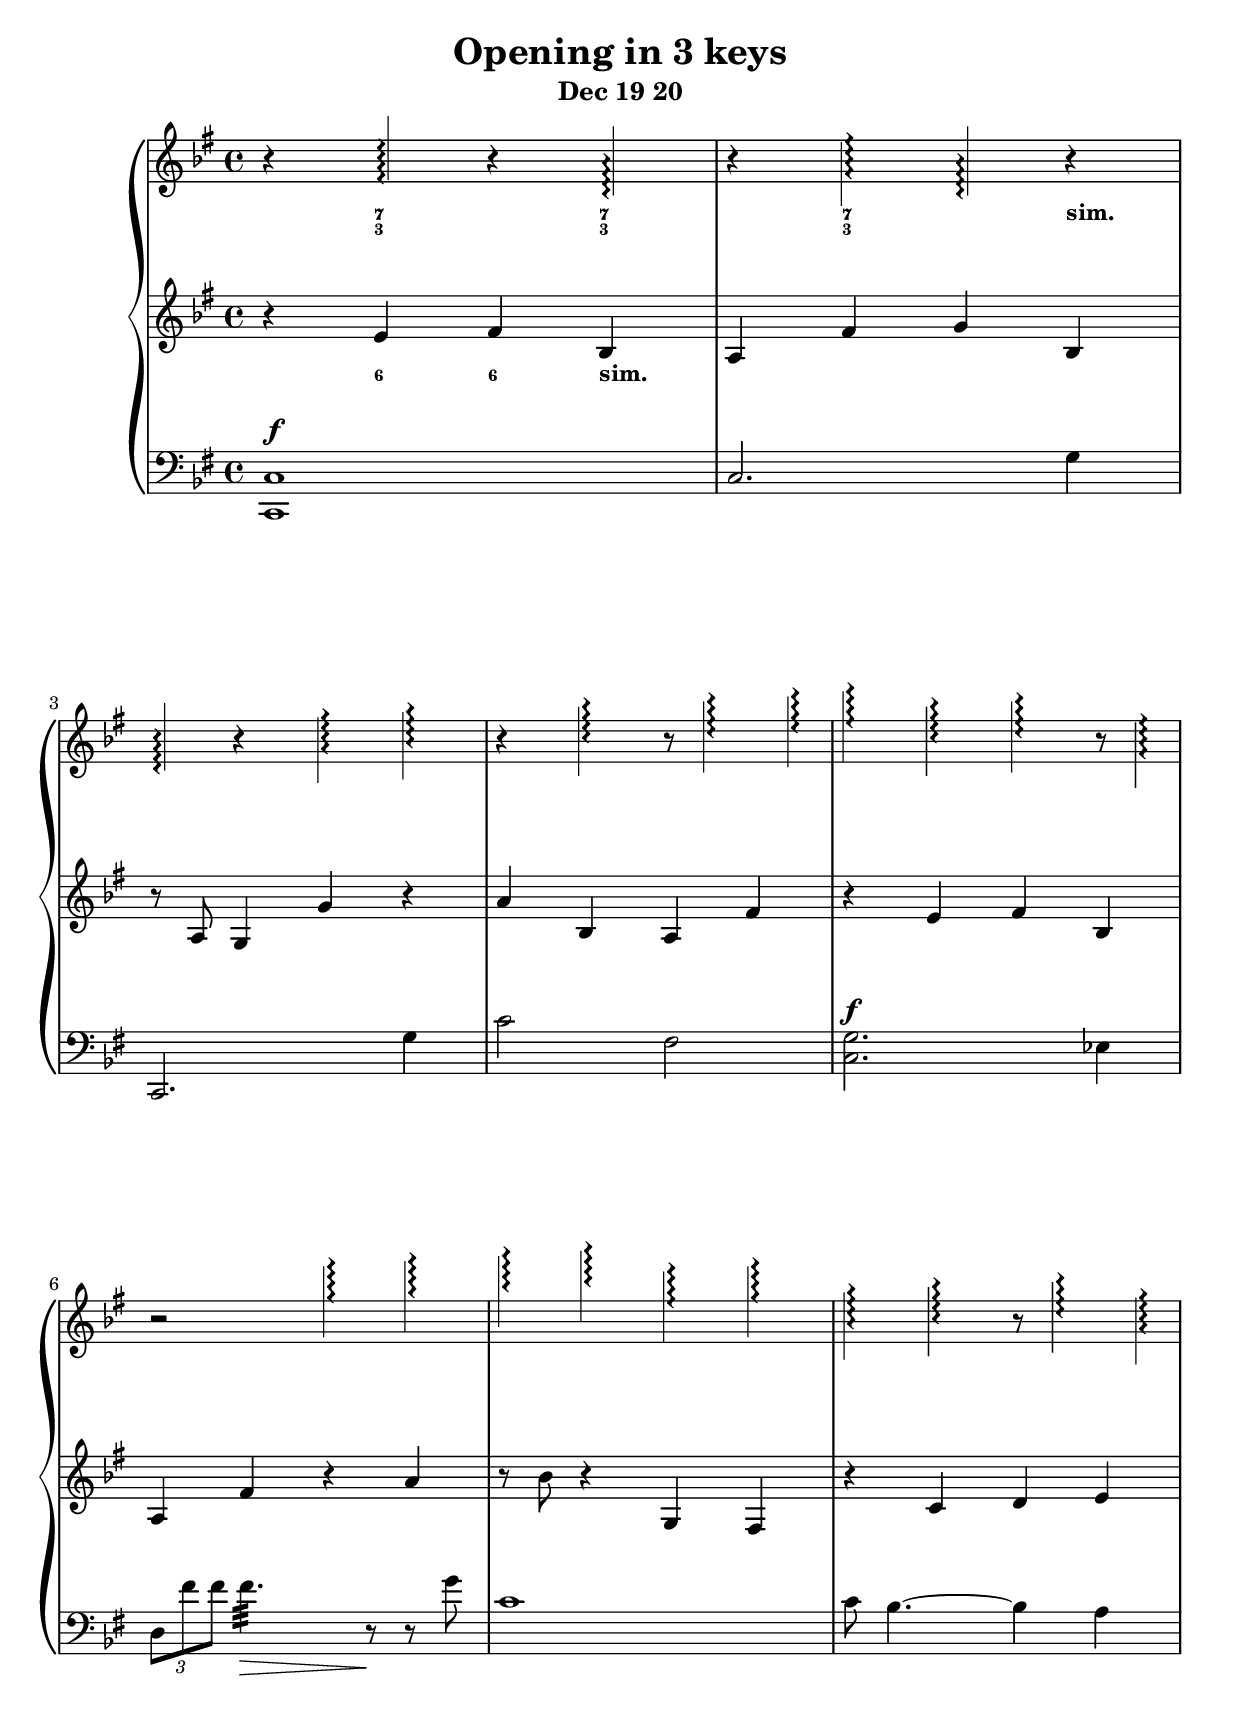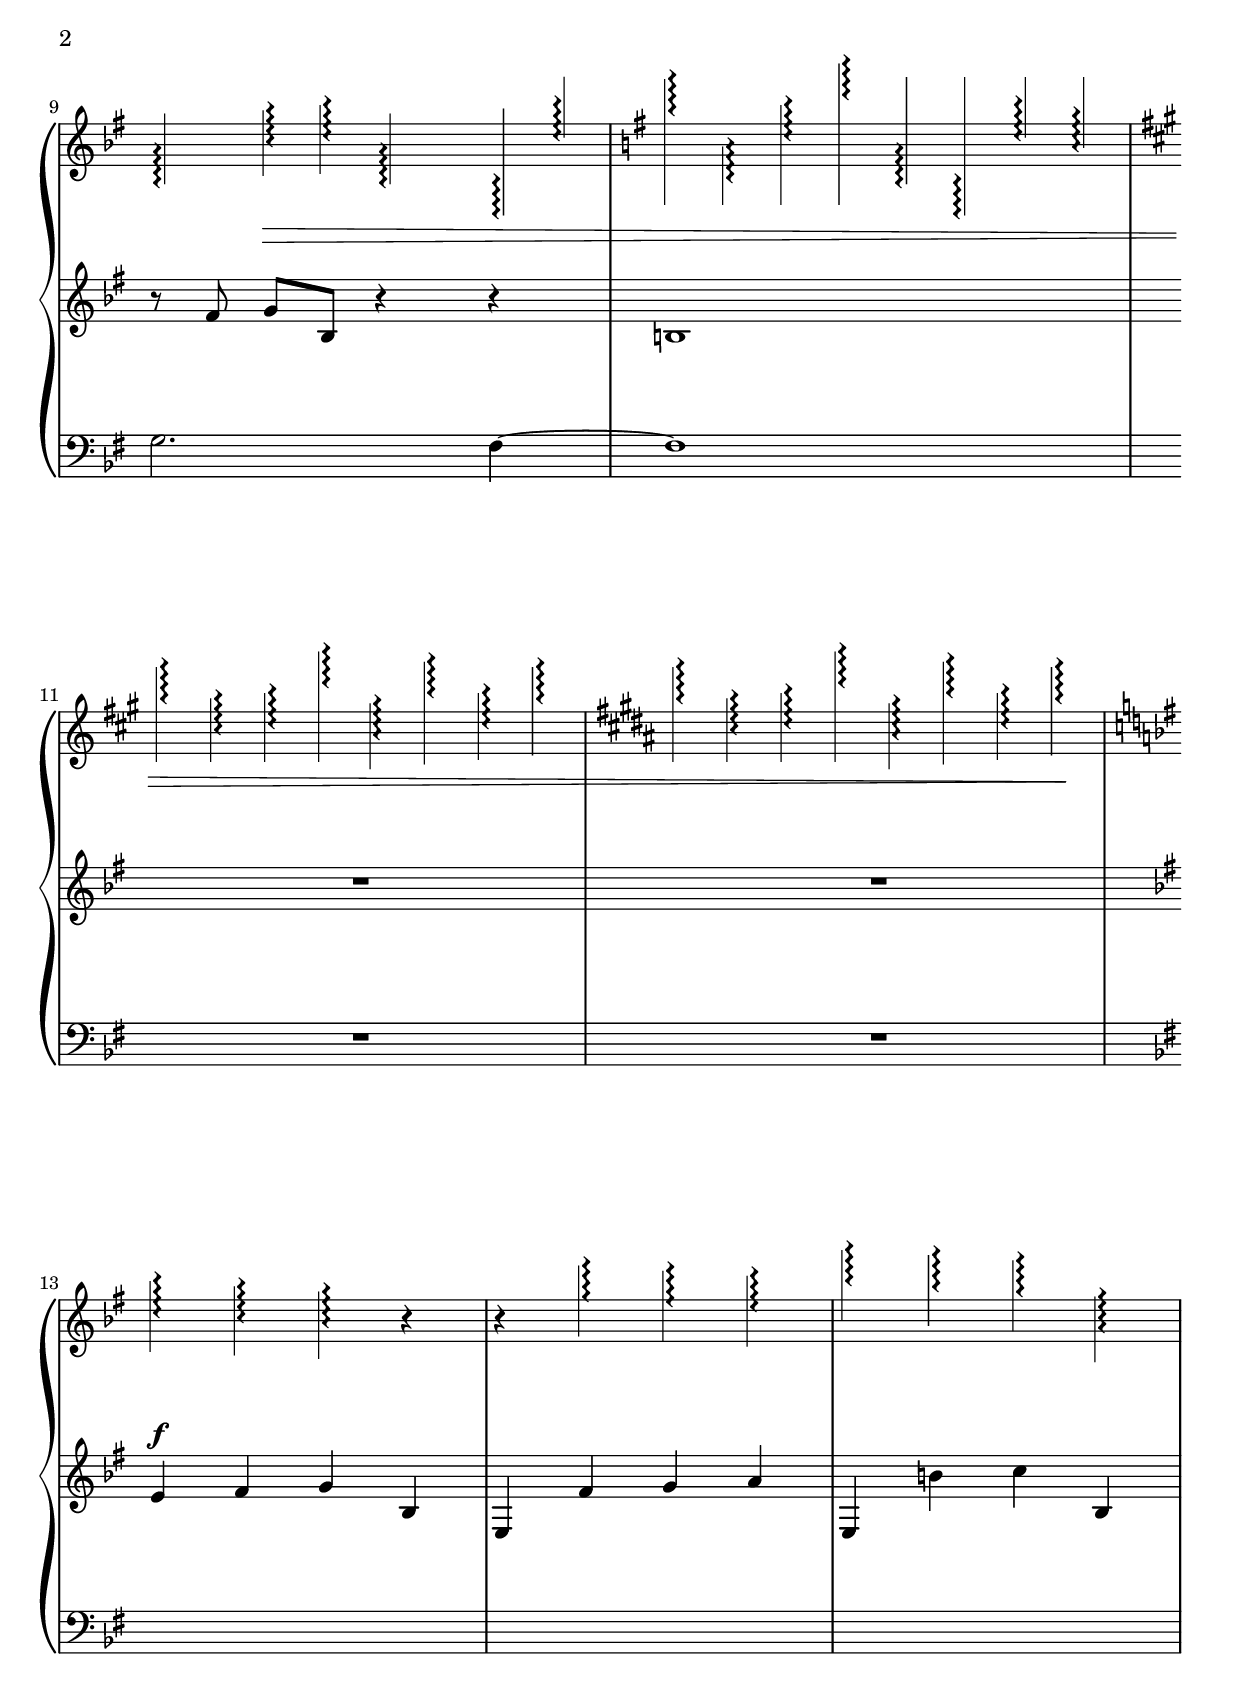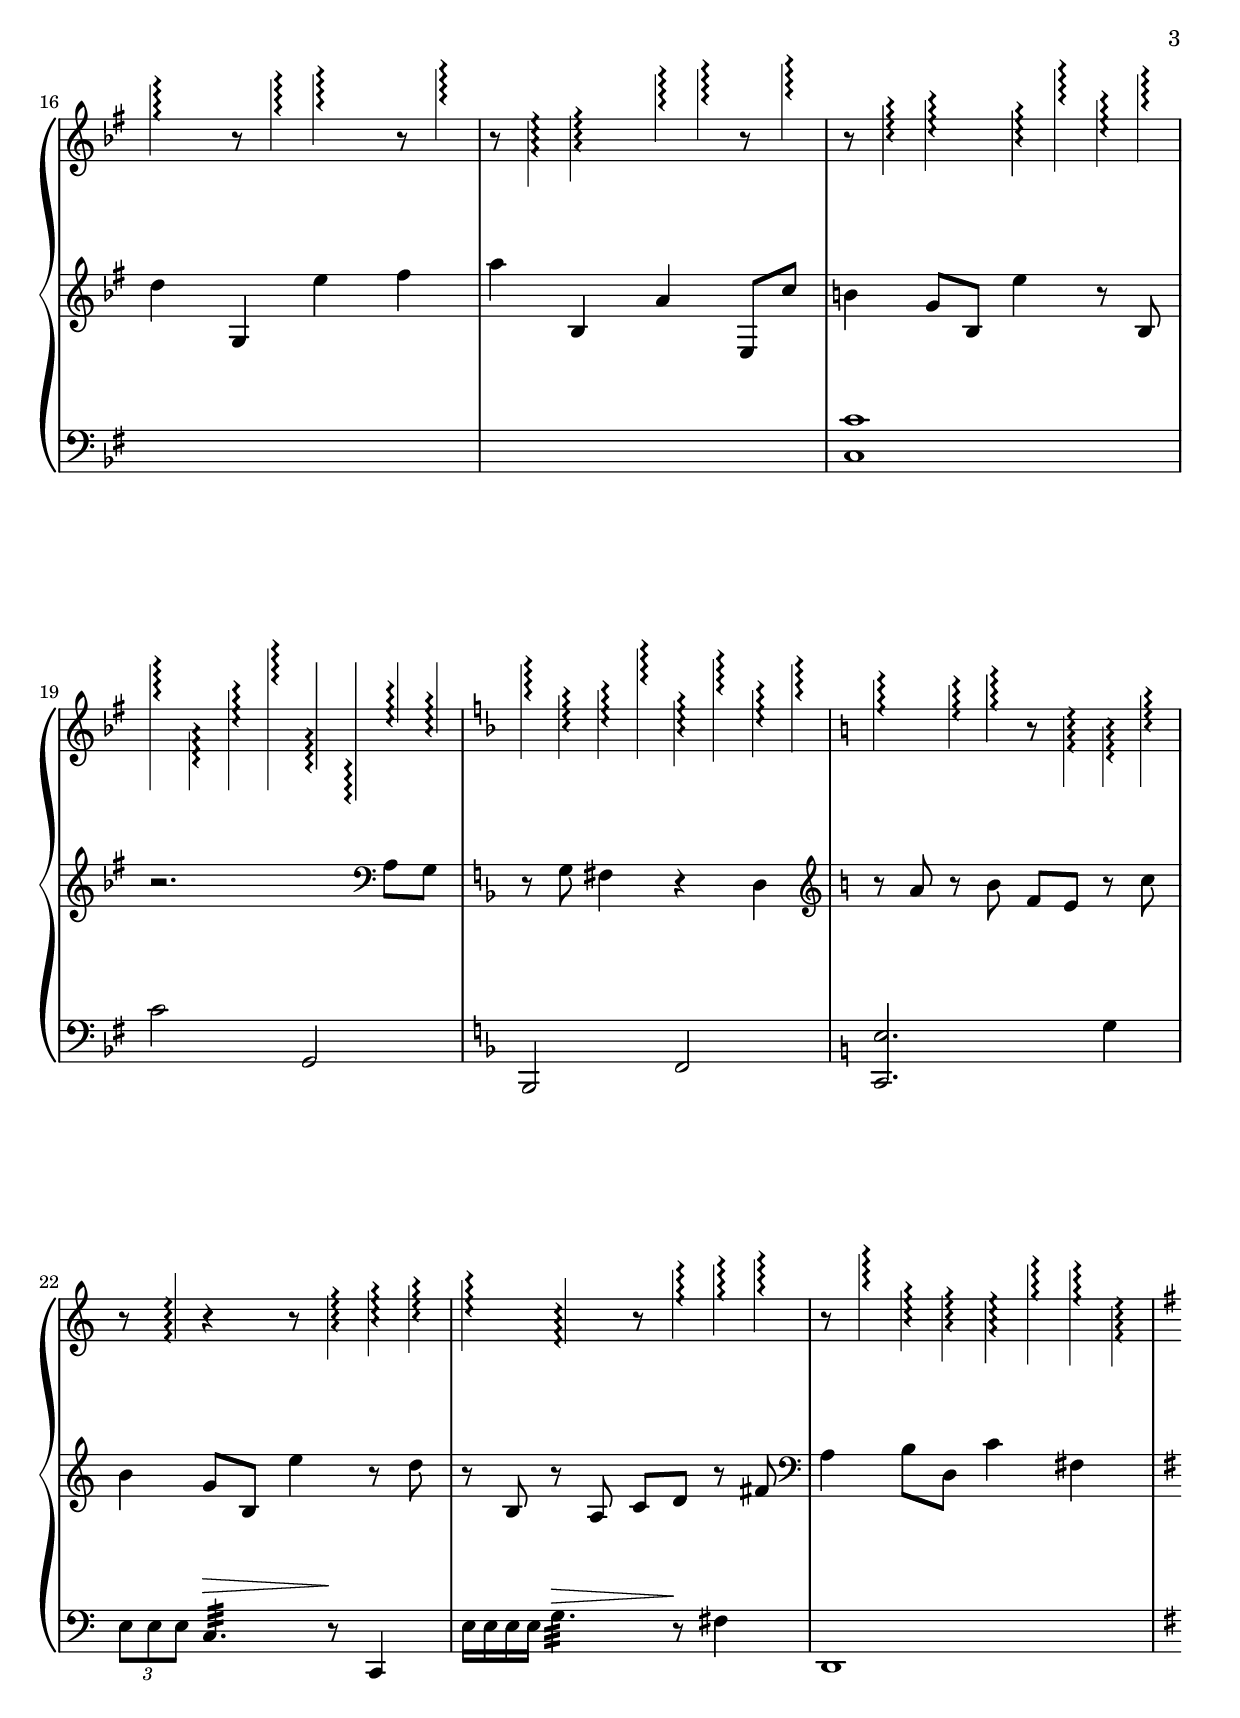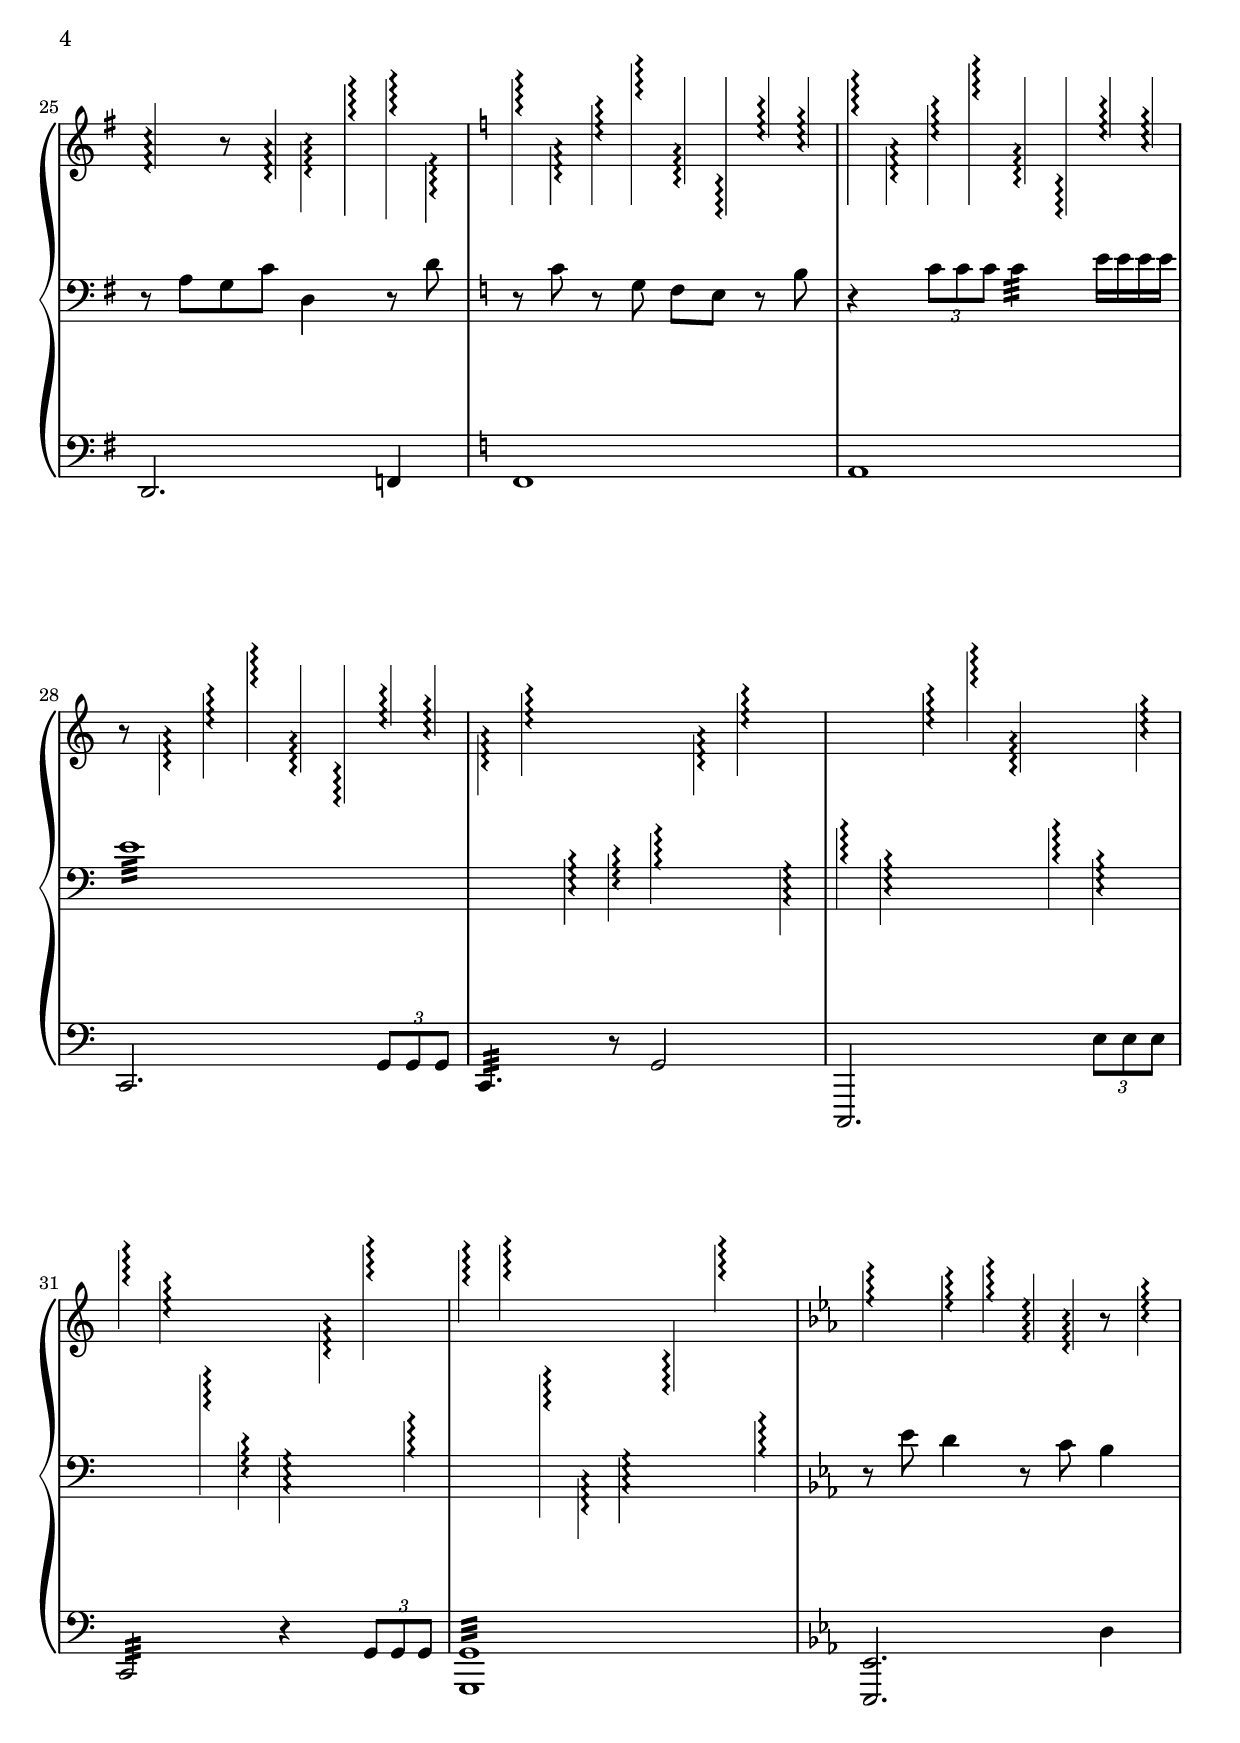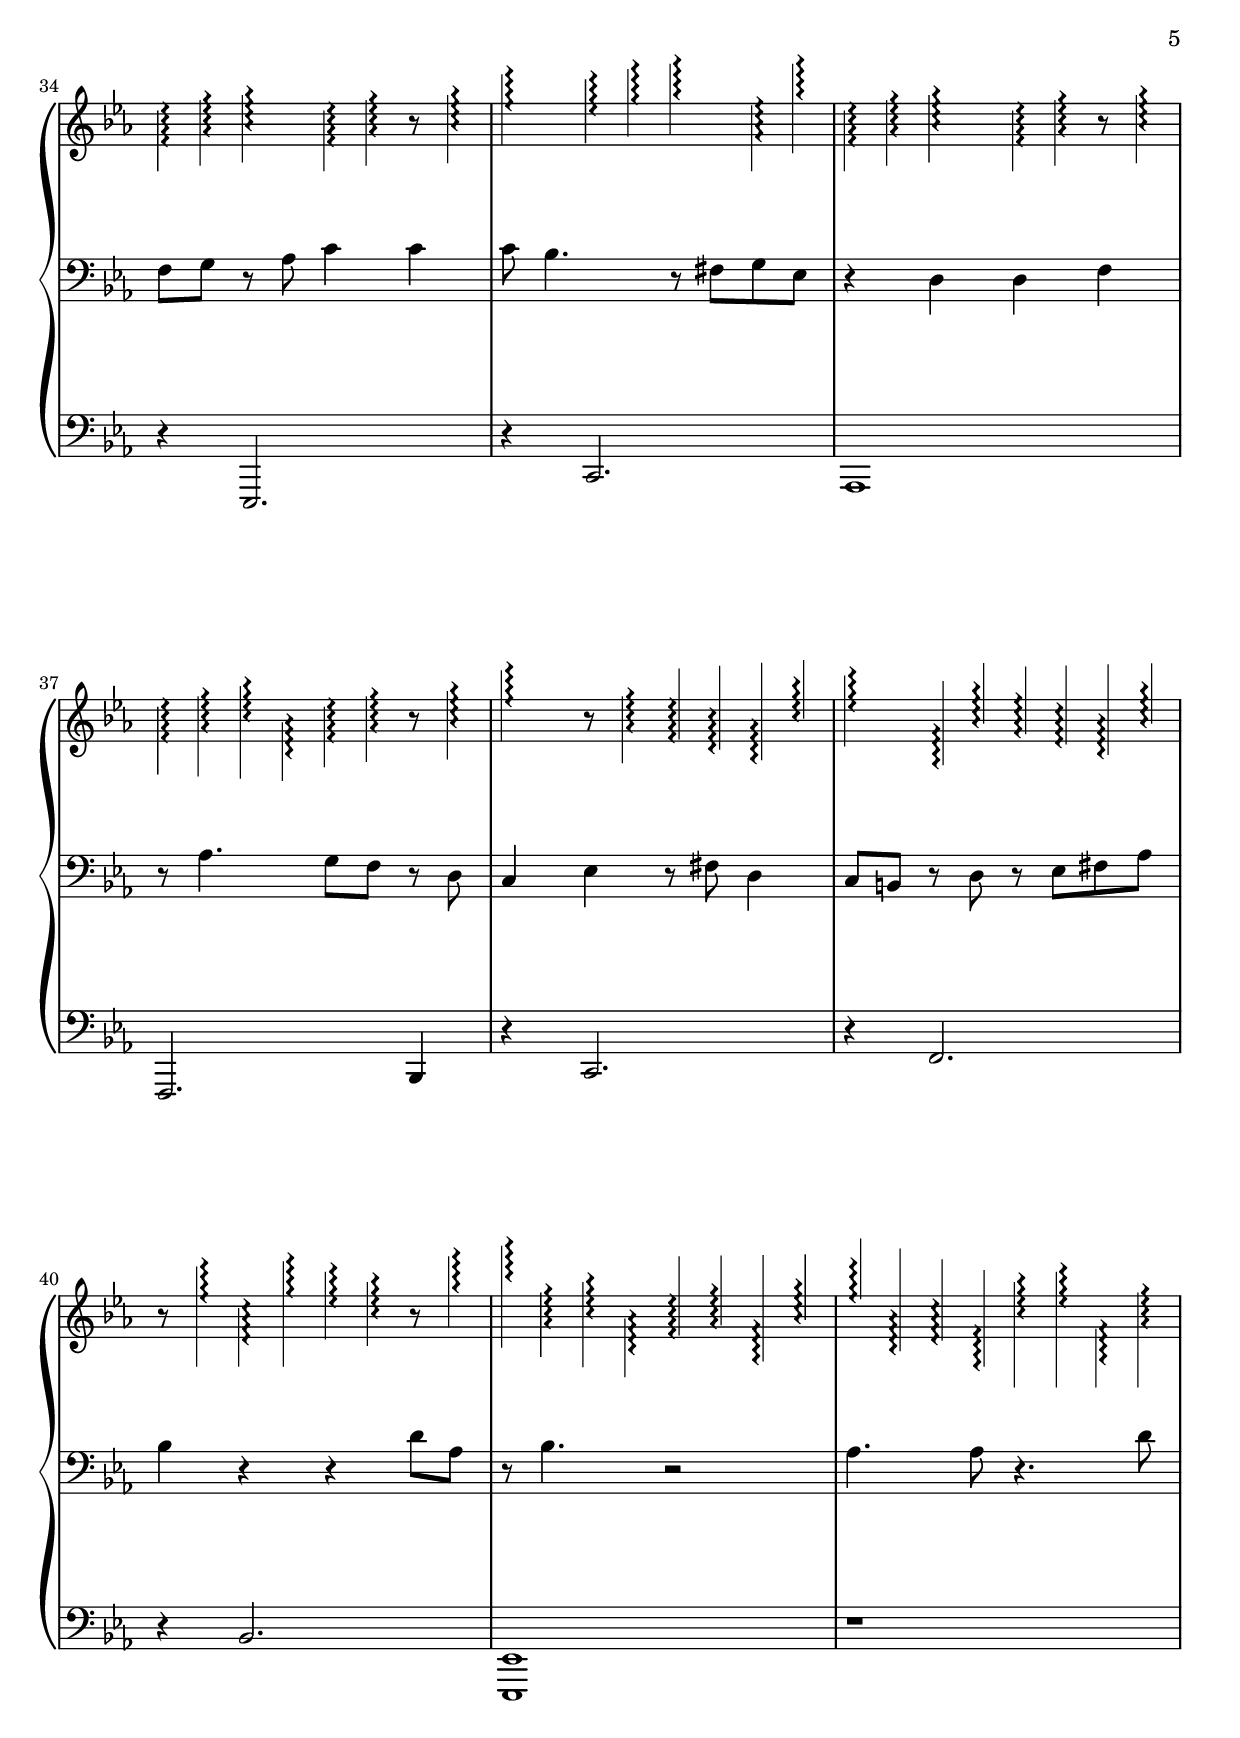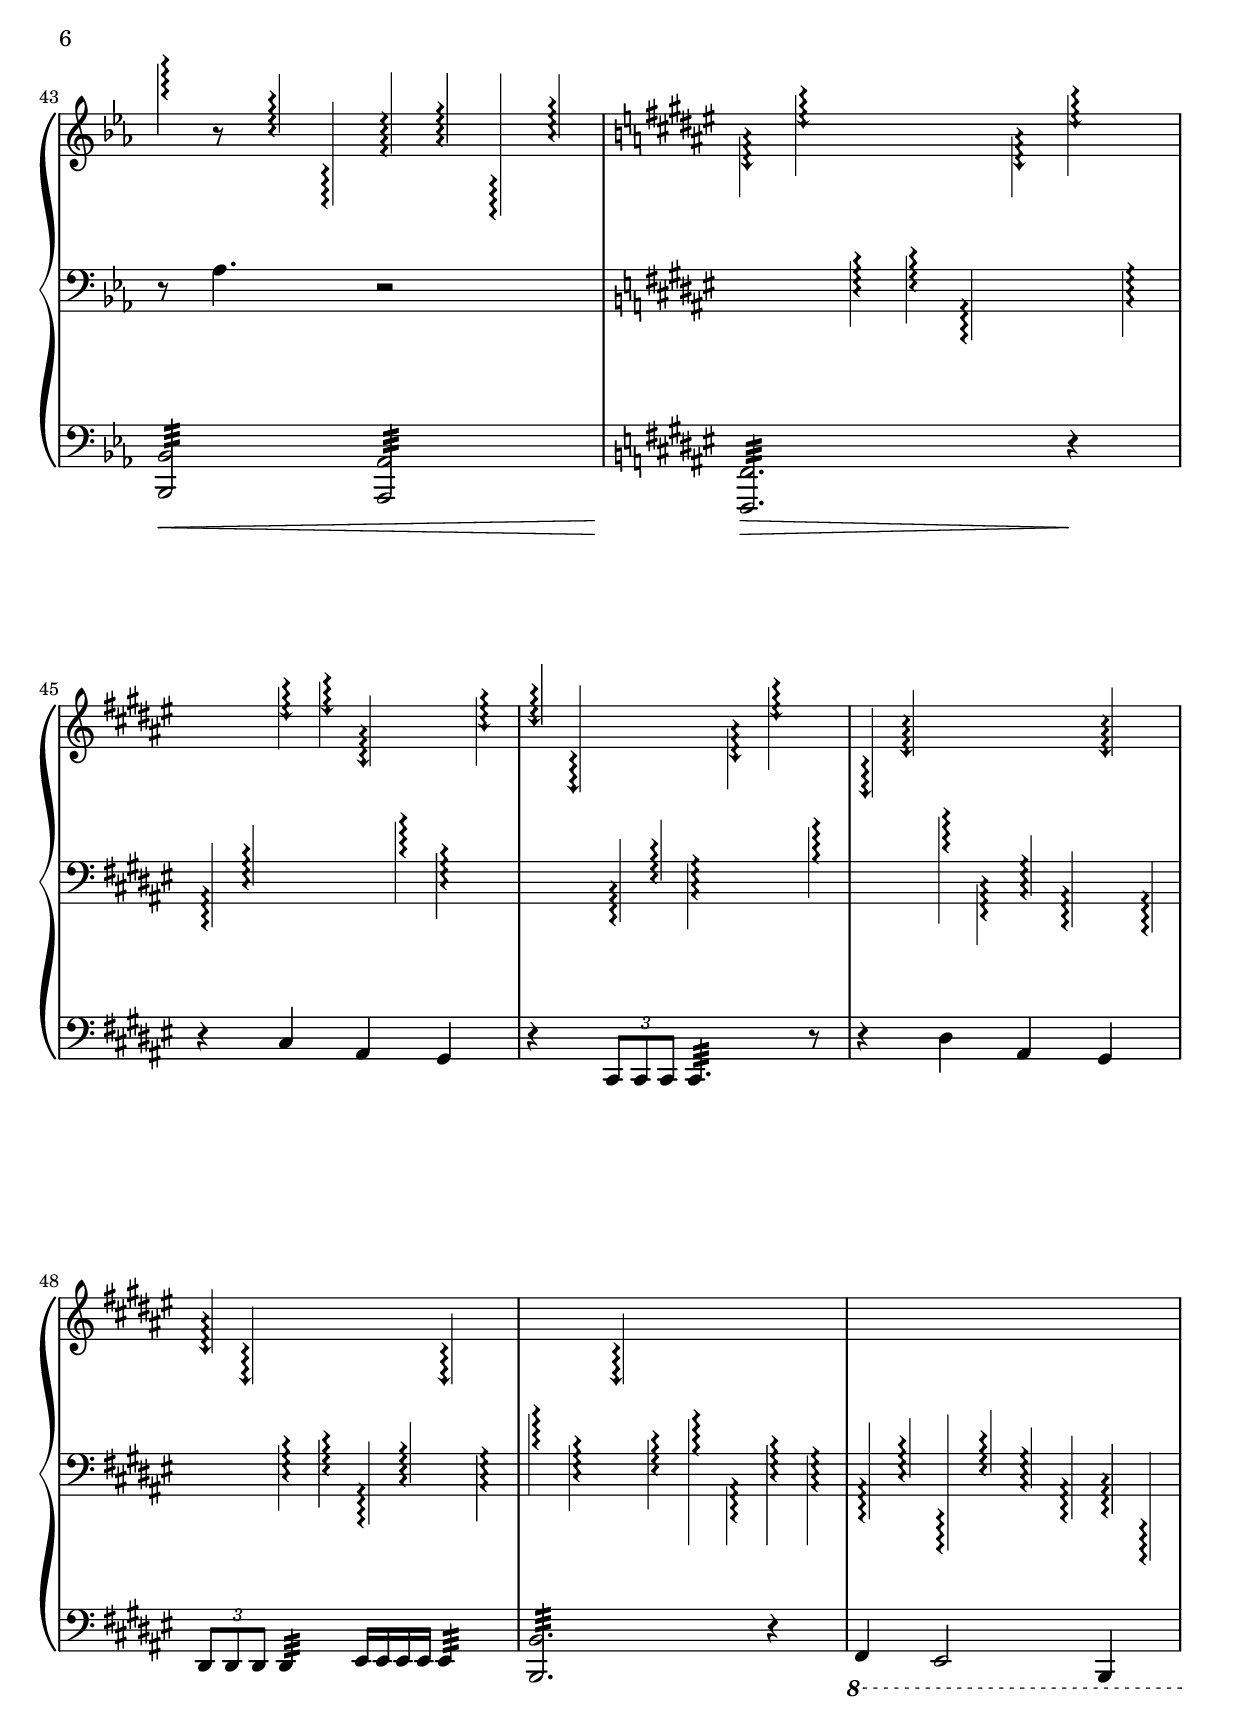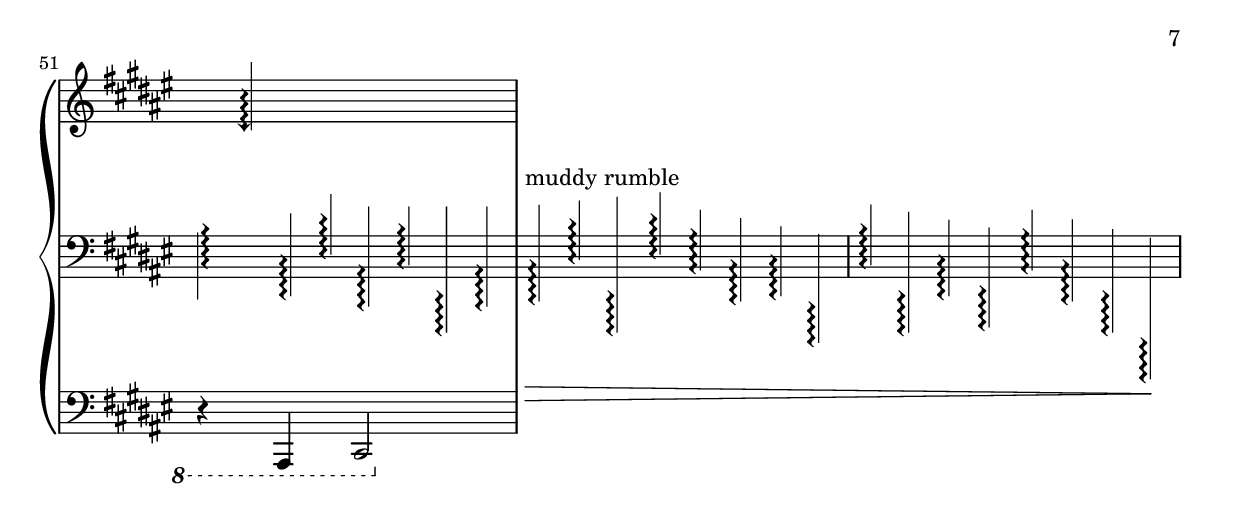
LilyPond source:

\version "2.20.0"

\header {
	title = "Opening in 3 keys"
	subtitle ="Dec 19 20"
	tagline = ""
}

%Aaron Hill lilypond@hillvisions.com
%lilypond-user mailing list 12/20/2020

\version "2.20.0"

#(define (symbol-pair? arg)
   (and (pair? arg) (symbol? (car arg)) (symbol? (cdr arg))))
#(define (symbol-pair-list? arg)
   (and (list? arg) (every symbol-pair? arg)))

replaceContextChanges =
#(define-music-function
   (replacements music)
   (symbol-pair-list? ly:music?)
   (define (proc music)
    (if (music-is-of-type? music 'context-specification)
     (ly:music-set-property! music 'context-id
      (let* ((id (ly:music-property music 'context-id))
             (sym (string->symbol id)))
       (if (eq? "" id) id ; Sometimes context-id is an empty string.
        (symbol->string (ly:assoc-get sym replacements sym))))))
    (if (music-is-of-type? music 'auto-change-instruction)
     (ly:music-set-property! music 'context-change-list
      (map (lambda (p) (let ((mom (car p)) (sym (cdr p)))
            (cons mom (ly:assoc-get sym replacements sym))))
       (ly:music-property music 'context-change-list))))
    music)
   #{ \musicMap #proc #music #})

%<< \new Staff = upper { \clef treble s1*3 }
%    \new Staff = middle { \clef alto s1*3 }
%    \new Staff = lower { \clef bass
%     \replaceContextChanges #'((down . lower) (up . middle))
%     \autochange { a4 b d' e' }
%     \replaceContextChanges #'((down . middle) (up . upper))
%     \autochange { a4 b d' e' }
%     \replaceContextChanges #'((down . upper) (up . lower))
%     \autochange { a4 b d' e' }
%    } >>
%%%%



%% http://lsr.di.unimi.it/LSR/Item?u=1&id=761
%% see also http://lsr.di.unimi.it/LSR/Item?u=1&id=545

%% version 2014/03/24
%% see for snippet upgrade http://gillesth.free.fr/Lilypond/chord/
%% A little doc is also provided !

#(define (noteEvent? music)
(eq? (ly:music-property music 'name) 'NoteEvent))

#(define (no-duration? music)
(not (ly:duration? (ly:music-property music 'duration))))

#(define (expand-q-chords music); for q chords : see chord-repetition-init.ly
(expand-repeat-chords! (list 'rhythmic-event) music))

%%%%%%%%%%%%%%%%%%%%%%%%%%  extractNote  %%%%%%%%%%%%%%%%%%%%%%%%%%%%%%%%%%%%%
#(define tagNotExtractNote (gensym))
#(use-modules (ice-9 receive)) %% for the use of receive

#(define (chord->note chord n . args)
"Return either the note n of chord chord, keeping articulations or if other
numbers are specified in args, a chord with the matching notes."
(receive (notes others)
 (partition noteEvent? (ly:music-property chord 'elements))
 (if (null? notes)
   chord
   (let* ((len (length notes))
          (res (filter-map
            (lambda(i)
              (and (integer? i)
                   (<= i len)
                   (> i 0)
                   (list-ref notes (1- i)))) ; list-ref is zero-based
            (cons n args)))
           (one-note (cond 
             ((null? res) (list-ref notes (1- len)))
             ((null? (cdr res))(car res))
             (else #f))))
      (if one-note
        (begin
          (ly:music-set-property! one-note 'articulations 
            (append (ly:music-property one-note 'articulations) others))
          one-note)
        (make-event-chord (append res others)))))))
         
#(define (extract-note music n . args)
"Extract the note n of each chords in music, keeping articulations.
If other numbers are given in args, the function returns a chord build with all
matching notes. If no note matches, returns the last note of the chord."
 (map-some-music 
   (lambda (evt)
      (cond 
        ((eq? 'EventChord (ly:music-property evt 'name))
           (let ((tags (ly:music-property evt 'tags)))
              (if (memq tagNotExtractNote tags)
                 (ly:music-set-property! evt 'tags ; only remove the tag
                     (delq tagNotExtractNote tags))
                 (set! evt (apply chord->note evt n args)))
              evt))
        (else (and (ly:music-property evt 'duration #f) evt))))
   (expand-q-chords music)))

extractNote = #(define-music-function (parser location n music )
                                                            (number? ly:music?)
 (extract-note music n))

% usefull for notExtractNote
tagify = #(define-music-function (parser location tag music)(symbol? ly:music?)
"Add `tag in the tags property of all chords"
(music-map
	(lambda (evt)
    (if (eq? 'EventChord (ly:music-property evt 'name))
       (ly:music-set-property! evt 'tags
             (cons tag (ly:music-property evt 'tags))))
		evt)
	music))
notExtractNote = #(define-music-function (parser location music)(ly:music?)
"Avoids music to be extracted by \\extractNote."
#{
  \tagify #tagNotExtractNote $music
#})

%%%%%%%%%%%%%%%%%%%%%%%%%%  extractVoice  %%%%%%%%%%%%%%%%%%%%%%%%%%%%%%%%%%%%%
#(define tagNotExtractVoice (gensym))

#(define (extract-voice music d deeper-level?) ;; d as a decimal number
   (define (nth-voice voices n)
    (let ((len (length voices)))
     (list-ref voices (1-   ; list-ref is zero-based !
      (if (<= n len) n len)))))
   
   (define (not-extract? x)
     (let ((tags (ly:music-property x 'tags)))
        (and (memq tagNotExtractVoice tags)    ; don't extract anything
             (begin 
               (ly:music-set-property! x 'tags 
                   (delq tagNotExtractVoice tags)) ; only remove the tag
               x))))
   
   (define (myfilter x)
     (or (not-extract? x)
         (case (ly:music-property x 'name #f)
           ((SimultaneousMusic EventChord) x)
           ((OverrideProperty PropertySet VoiceSeparator) #f)
           ((ContextSpeccedMusic)
              (if (eq? (ly:music-property x 'context-type) 'Voice)
                (set! x (myfilter (ly:music-property x 'element #f))))
              x)
           (else (if (ly:music-property x 'duration #f)
             x
             (let ((e (ly:music-property x 'element #f))
                      (es (ly:music-property x 'elements #f)))
               (if e (ly:music-set-property! x 'element (myfilter e)))
               (if (pair? es)(ly:music-set-property! x 'elements
                                (filter myfilter es)))
               x))))))
(map-some-music 
 (lambda(evt)
   (case (ly:music-property evt 'name)
     ((EventChord) evt)
     ((SimultaneousMusic)
        (or (not-extract? evt)
            (let* ((save-d d)                      ; if d = 4.321, we'll get :
                   (n (truncate d))                ; n = 4 (the integer part)
                   (next-d (- (* 10  d)(* 10 n)))  ; next-d = 43.21 - 40 = 3.21
                   (voices (filter myfilter (ly:music-property evt 'elements))))     
              (set! evt (if (or (null? voices)(< n 1))
                 '()
                 (nth-voice voices (inexact->exact n))))
              (if deeper-level? (begin                                   
                (set! d (if (< next-d 1) n next-d))        ; keep n if (truncate next-d) = 0
                (set! evt (extract-voice evt d deeper-level?)))) ; SimultaneousMusic inside?
              (set! d save-d)
              evt)))
     (else (and (ly:music-property evt 'duration #f)
                evt))))
 music))

extractVoice = #(define-music-function (parser location n music )
                                                            (integer? ly:music?)
"Extract in music, the n-th voice of simultaneous music of the same level, keeping 
only basic music events (no more \\Voicexxx or \\new Voice). A Voice separator
doesn't count as a voice."
(extract-voice music n #f))

deepExtractVoice = #(define-music-function (parser location x music )
                                                            (number? ly:music?)
"Behaves like extractVoice, taking first the integer part of x as n argument, but
goes deeper in each simultaneous music, extracting voice of other potential
simultaneous music, taking now as n argument the first digit of the decimal part
of x, then continues always deeper with second digit and so on.
Notes that a digit of 0, means taking previous value of n, so 2 is equivalent to 2,222...
and 2,3 to 2,333..."
(extract-voice music x #t))

notExtractVoice = #(define-music-function (parser location music)(ly:music?)
"Inside an \\extractVoice section, avoids that a part of this section (called
here `music) to be extracted."
#{ \tag #tagNotExtractVoice $music #})

%%%%%%%%%%%%%%%%%%%%%%%%%%%%% derivated functions %%%%%%%%%%%%%%%%%%%%%%%%%%%%%
%% If you have enter << <c e g> \\ <ais cis fis> >>, the first function will
%% give you c, the second fis
extractPartUpper = #(define-music-function (parser location music )(ly:music?)
 #{ \extractNote #1000 \extractVoice #1 $music #})

extractPartLower = #(define-music-function (parser location music )(ly:music?)
 #{ \extractNote #1 \extractVoice #1000 $music #})
                          %%%%%% shortcuts %%%%%%%
#(define ePU extractPartUpper)
#(define ePL extractPartLower)


%%%%%%%%%%%%%%%%%%%%% addNote

#(define (add-note music notes-to-add)                ; music and notes-to-add as music
  (define (note->chords-arti note)                    ; note as a NoteEvent
    (receive (note-arti chord-arti)
      (partition      ; separates arti for NoteEvent from arti for EventChord
        (lambda (evt)(memq (ly:music-property evt 'name)
                       (list 'StringNumberEvent 'StrokeFingerEvent 'FingeringEvent)))
        (ly:music-property note 'articulations))
      (ly:music-set-property! note 'articulations note-arti)
      chord-arti))
  (let* ((alist      ; a list of pairs of 2 lists : '(notes . articulations)
          (reverse (let loop ((m (expand-q-chords notes-to-add)) ; q to chords
                              (p '())) ; m = music, p previous value of the list
            (case (ly:music-property m 'name)
              ((or SkipEvent SkipMusic) ; a skip in notes-to-add means : add nothing
                 (cons #f p))           ; add #f to the list
              ((NoteEvent) 
                 (acons (list m) (note->chords-arti m) p))
              ((EventChord)
                 (receive (notes arti) ; separates notes from scripts, dynamics etc
                   (partition noteEvent? (ly:music-property m 'elements))
                   (if (pair? notes)(acons notes arti p) p)))
              (else (let ((e (ly:music-property m 'element)))
                 (fold loop
                       (if (ly:music? e)(loop e p) p)
                       (ly:music-property m 'elements))))))))
        (entry #f)  ; will be (car alist)
        (entry? (lambda() (and
                  (pair? alist)
                  (begin (set! entry (car alist))
                         (set! alist (cdr alist))
                         entry))))
        (do-add (lambda (notes arti)
                  (let* ((dur (ly:music-property (car notes) 'duration))
                         (new-notes (map            ; fix all durations to dur
                           (lambda(evt)(ly:music-set-property! evt 'duration dur)
                                       evt)
                           (car entry)))            ; the list of new notes
                         (new-arti (cdr entry)))    ; the articulations
                     (append new-notes notes new-arti arti)))))
    ;; combine in chords, each element of alist with notes of music  
   (map-some-music
     (lambda(x)
       (case (ly:music-property x 'name)
           ((NoteEvent)(if (entry?)
              (make-event-chord (do-add (list x) (note->chords-arti x)))
              x))
           ((EventChord)
              (if (entry?)(receive (notes arti) ; separates notes from scripts, dynamics etc
                (partition noteEvent? (ly:music-property x 'elements))
                (if (pair? notes)(ly:music-set-property! x 'elements (do-add notes arti)))))
              x)
           (else (and (ly:music-property x 'duration #f) x)))) ; #f means : go deeper
     (expand-q-chords music))))


addNote = #(define-music-function (parser location music notes)
                                                          (ly:music? ly:music?)
"Merges in a chord, the first note or chord in `music, with the first note or chord
in `notes, including articulations, then continues to the second one, and so on.
The duration of notes are taken from `music.
In `notes, only note or chord events are kept."
(add-note #{\relative c' $music  #}   ; the 2 music-parameters will
          #{\relative c' $notes  #})) % be seen in \relative mode
          

%%%%%%%%%%%%%%%%%%%% addVoice
%% Traditionnal way
addVoice = #(define-music-function (parser location music newVoice)
                                                          (ly:music? ly:music?)
#{ << $music \\ $newVoice >> #})


%% Alternate way
addVoiceAlt = #(define-music-function (parser location music newVoice)
                                                          (ly:music? ly:music?)
#{ << { \voiceOne $music } \new Voice { \voiceTwo $newVoice } >>
   \oneVoice #})
                                                          
%%%%%%%%%%%%%%%%%%%%
deleteDynamics = #(define-music-function (parser location music) (ly:music?)
(music-filter (lambda (evt)
                (not (memq (ly:music-property evt 'name) (list 
                           'AbsoluteDynamicEvent 'CrescendoEvent 'DecrescendoEvent))))
   	      music))

%%%%%%%%%%%%%%%%%%%%%%%%
absolute = #(define-music-function (parser location music) (ly:music?)
"A \\relative command will have no effect in the resulting music."
(make-music 'UnrelativableMusic 'element music))

doubleNote = #(define-music-function (parser location music) (ly:music?)
"Double each note with the note an octave higher."
 #{ \addNote \transpose c c' \relative c' { $music } $music #})


squig = #(define-music-function 
	(note)(ly:music?)
	#{
		\temporary \override Stem.thickness = #-1.0
  		\temporary \override Flag.transparent = ##t
 		\temporary \override Beam.transparent = ##t
		
		\hide NoteHead
		\temporary \override NoteHead.no-ledgers = ##t

		\temporary \override Arpeggio.X-offset = #0.25

		\doubleNote #note \arpeggio

		\revert NoteHead.no-ledgers
		\revert NoteHead.transparent

		\revert Arpeggio.X-offset

  		\revert Beam.transparent 
  		\revert Flag.transparent 
  		\revert Stem.thickness
	#})

squiges = #(define-music-function 
  (note)(ly:music?)
  #{
    \temporary \override Stem.thickness = #-1.0
      \temporary \override Flag.transparent = ##t
    \temporary \override Beam.transparent = ##t
    
    \hide NoteHead
    \temporary \override NoteHead.no-ledgers = ##t

    \temporary \override Arpeggio.X-offset = #0.25

    \doubleNote #note \arpeggio^\markup{\flat}

    \revert NoteHead.no-ledgers
    \revert NoteHead.transparent

    \revert Arpeggio.X-offset

      \revert Beam.transparent 
      \revert Flag.transparent 
      \revert Stem.thickness
  #})

squignat = #(define-music-function 
  (note)(ly:music?)
  #{
    \temporary \override Stem.thickness = #-1.0
    \temporary \override Flag.transparent = ##t
    \temporary \override Beam.transparent = ##t
    \temporary \override Dots.stencil = ##f
    
    \hide NoteHead
    \temporary \override NoteHead.no-ledgers = ##t

    \temporary \override Arpeggio.X-offset = #0.25

    \doubleNote #note \arpeggio^\markup{\natural}


    \revert NoteHead.no-ledgers
    \revert NoteHead.transparent

    \revert Arpeggio.X-offset

      \revert Dots.transparent
      \revert Beam.transparent 
      \revert Flag.transparent 
      \revert Stem.thickness

  #})

squigUp = #(define-music-function 
  (note)(ly:music?)
  #{
    \temporary \override Stem.thickness = #-1.0
    \temporary \override Flag.transparent = ##t
    \temporary \override Beam.transparent = ##t
    \temporary \override Dots.stencil = ##f
    
    \hide NoteHead
    \temporary \override NoteHead.no-ledgers = ##t

    \temporary \override Arpeggio.X-offset = #0.25

    \change Staff = "accompanimentUp"
    \doubleNote #note \arpeggio


    \revert NoteHead.no-ledgers
    \revert NoteHead.transparent

    \revert Arpeggio.X-offset

      \revert Dots.transparent
      \revert Beam.transparent 
      \revert Flag.transparent 
      \revert Stem.thickness

  #})

squigDown = #(define-music-function 
  (note)(ly:music?)
  #{
    \temporary \override Stem.thickness = #-1.0
    \temporary \override Flag.transparent = ##t
    \temporary \override Beam.transparent = ##t
    \temporary \override Dots.stencil = ##f
    
    \hide NoteHead
    \temporary \override NoteHead.no-ledgers = ##t

    \temporary \override Arpeggio.X-offset = #0.25

    \change Staff = "accompanimentDown"
    \doubleNote #note \arpeggio


    \revert NoteHead.no-ledgers
    \revert NoteHead.transparent

    \revert Arpeggio.X-offset

      \revert Dots.transparent
      \revert Beam.transparent 
      \revert Flag.transparent 
      \revert Stem.thickness

  #})

\include "../z/note.ily"

pentatonic = #`(
  (0 . ,DOUBLE-SHARP)
  (1 . 0)
  (2 . 0)
  (3 . ,DOUBLE-SHARP)
  (4 . 0)
  (5 . 0)
  (6 . 0)
)

whole-tone = #`(
  (0 . 0)
  (1 . 0)
  (2 . 0)
  (3 . ,SHARP)
  (4 . ,SHARP)
  (5 . ,SHARP)
  (6 . ,SHARP)
)

overtone = #`(
  (0 . 0)
  (1 . 0)
  (2 . 0)
  (3 . ,SHARP)
  (4 . 0)
  (5 . 0)
  (6 . ,FLAT)
)

function =
#(define-music-function
     (parser location pitch duration figure)
     (ly:pitch? ly:duration? string?)
	(make-music
	  'SequentialMusic
	  'elements
	  (list (make-music
	          'NoteEvent
	          'articulations
	          (list (make-music
	                  'AbsoluteDynamicEvent
	                  'text
	                  "f"))
	          'duration
	          duration
	          'pitch
	          pitch)))
   )
arpeggiosA = {
	\override Accidental.stencil = ##f
	\arpeggioNormal
	\relative c' {
		\key c \overtone
		r4 \squig e r4 \squig bes | 
		r4 \squig fis \squig bes r4 |
		\squig c r4 \squig g'4 \squig a'4 |
		r4 \squig bes'4 r8 \squig c'4 \squig d'8 |

		\squig e'4 \squig bes' \squig c' r8 \squig fis8 | 
		r2 \squig fis'4 \squig g'' |
		\squig a'' \squig bes''4 \squig e'4 \squig fis'4 |
		\squig a'4 \squig bes'4 r8 \squig c'4 \squig g'8 |

		\squig a4 \squig b'!8\decr \squig c'8 
			\squig a4 \squig b,!8 \squig c'8 |
		\key g \major
		\squig a''8 \squig b!8 \squig c'8 \squig d''
			\squig a8 \squig b,!8 \squig c'8 \squig a'8 |
		\key a \major
		\squig a''8 \squig b'!8 \squig c'8 \squig d''
			\squig a'8 \squig b''!8 \squig c'8 \squig a''8 |
		\key b \major
		\squig a''8 \squig b'!8 \squig c'8 \squig d''
			\squig a'8 \squig b''!8 \squig c'8 \squig a''8\! |
	}
}
melodyA = {
	\relative c' {
		\key c \overtone
		r4 e fis bes, | 
		a fis' g bes, |
		r8 a8 g4 g'4 r4 |
		a bes, a fis'4 |

		r4 e fis bes, | 
		a fis' r4 a4 |
		r8 bes8 r4 g,4 fis4 |
		r4 c' d e |

		r8 fis8 g8[ bes,8] r4 r4  |
		b1 | R1 | R1
	}
}
bassA = {
	\relative c, {
		\key c \overtone
		<c c'>1^\f
		<c'>2. g'4
		<c,,>2. g''4
		c2 fis,2

		<c g'>2.^\f es4
		\tuplet 3/2 {d8 fis'8 8} fis4.:32\> r8\! r8 g8
		c,1
		c8 bes4.~ bes4 a4 |
		
		g2. fis4~ |
		fis1 | R1 | R1
	}
}
arpeggiosB = {
	\override Accidental.stencil = ##f
	\arpeggioNormal
	\relative c' {
		\key c \overtone
		\squig c'4 \squig bes' \squig a' r4 |
		r4 \squig fis'4 \squig e' \squig d' |
		\squig bes''4 \squig a''4 \squig g'' \squig g' |
		\squig fis' r8 \squig g'' \squig a''4 r8 \squig bes''8 |

		r8 \squig fis \squig g'4 \squig a''8 \squig bes'' r8 \squig c'' |
		r8 \squig b'!8 \squig c'4
			\squig a'8 \squig b''!8 \squig c'8 \squig a''8 |
		\squig a''8 \squig b!8 \squig c'8 \squig d''
			\squig a8 \squig b,!8 \squig c'8 \squig a'8 |
		\key f \major
		\squig a''8 \squig b'!8 \squig c'8 \squig d''
			\squig a'8 \squig b''!8 \squig c'8 \squig a''8 |
	}
}
melodyB = {
	\relative c' {
		\key c \overtone
		e4^\f fis g bes, | 
		e, fis' g a |
		e, b''! c bes, |
		d' g,,4 e''4 fis4 |

		a bes,, a' e,8 c''8 |
		b4 g8 bes, e'4 r8 bes,8 |
		r2. \clef "bass" a8 g8 |
		\key f \major
		r8 g8 fis4 r4 d4 |
		
	}
}
bassB = {
	\relative c {
		\key c \overtone
		s1 * 5
		<c c'>1

		c'2 g,2
		\key f \major
		bes,2 f'2
	}
}

arpeggiosC = {
	\key c \major
	\squig e'4 \squig d'8 \squig f'8 
		r8 \squig e8 \squig c8 \squig b'8 |
	r8 \squig e8 r4 r8 \squig g'8 \squig a' \squig b'
	\squig c'4 \squig d4 r8 \squig e'8 \squig f'8 \squig g'' |
	r8 \squig a''8 \squig a' \squig g' \squig f \squig f' \squig e' \squig e |

	\key g \major
	\squig d4 r8 \squig b \squig c \squig g'' \squig a'' \squig f, |
	\key c \major
	\squig a''8 \squig b8 \squig c'8 \squig d''
		\squig a8 \squig b,8 \squig c'8 \squig a'8 |
	\squig a''8 \squig b8 \squig c'8 \squig d''
		\squig a8 \squig b,8 \squig c'8 \squig a'8 |
	r8 \squig b8 \squig c'8 \squig d''
		\squig a8 \squig b,8 \squig c'8 \squig a'8 |


	\squig b8 \squig c'8 s4
		s8 \squig b8 \squig c'8 s8 |
	s4 \squig c'8 \squig d''
			\squig a8 s4 \squig a'8 |
	\squig b''8 \squig c'8 s4
		s8 \squig b8 \squig c''8 s8 |
	\squig b''8 \squig c''8 s4
		s8 \squig b,8 \squig c''8 s8 |
}
melodyC = {
	\relative c' {
		\key c \major
		\clef "treble"
		r8 a'8 r8 b f e8 r8 c'8 |
		b4 g8 b, e'4 r8 d8 |
		r8 b,8 r8 a c d8 r8 fis8 |
		\clef "bass"
		a,4 b8 d, c'4 fis,4 |

		\key g \major
		r8 a8 g8 c d,4 r8 d'8 |
		\key c \major
		r8 c8 r8 g f e8 r8 b'8 |
		r4 \tuplet 3/2 {c8 c c} c4:32 e16 e e e |
		e1:32


		s4 \squig c,8 \squig d,
			\squig a8 s4 \squig a,8 |
		\squig b8 \squig c,8 s4
			s8 \squig b8 \squig c,8 s8 |
		s4 \squig c'8 \squig d,
			\squig a,8 s4 \squig a8 |
		s4 \squig c'8 \squig d,,
			\squig a,8 s4 \squig a8 |
		}
}
bassC = {
	\relative c, {
		\key c \major
		<c e'>2. g''4 |
		\tuplet 3/2 {e8 e e} c4.:32^\> r8\! c,4 |
		e'16 e e e g4.:32^\> r8\! fis4 |
		d,1 |

		\key g \major
		d2. f4 |
		\key c \major
		f1 |
		a1 |
		c,2. \tuplet 3/2 {g'8 g g} |

		c,4.:32 r8 g'2 |
		c,,2. \tuplet 3/2 { e''8 e e } |
		c,2:32 r4 \tuplet 3/2 { g'8 8 8 } |
		<g, g'>1:32 |

	}
}

arpeggiosD = {
	\key es \major
	\squig es'4 \squig d'8 \squig f'8 
		\squig es8 \squig c8 r8  \squig bes'8 |
	\squig es8 \squig g'8 \squig as'4
		\squig es8 \squig g'8 \squig r8 \squig as'8 | 
	\squig es'4 \squig d'8 \squig f'8 \squig g''4 \squig f8 \squig g'' |
	\squig es8 \squig g'8 \squig as'4
		\squig es8 \squig g'8 \squig r8 \squig as'8 |

	\squig es8 \squig g'8 \squig bes'8 \squig bes8
		\squig es8 \squig g'8 \squig r8 \squig as'8 |
	\squig es'4 r8 \squig g'8 
		\squig es8 \squig c8 \squig aes8  \squig bes'8 |
	\squig d'4 \squig g8 \squig as'8
		\squig f8 \squig d8 \squig bes8 \squig as'8 | 
	r8 \squig es'8 \squig d8 \squig f'8 \squig d'8 \squig bes'8 r8 \squig g'' |
	\squig bes''8 \squig g'8 \squig bes'8 \squig bes8
		\squig es8 \squig g'8 \squig g8 \squig as'8 |

	\squig es'8 \squig bes8 \squig d8 \squig f,8 \squig bes'8 \squig d'8 \squig g8 \squig g' |
	\squig bes''8 r8 \squig bes'8 \squig bes,8
		\squig es8 \squig g'8 \squig g,8 \squig as'8 |
}
melodyD = {
	\relative c' {
		\key es \major
		\clef "bass"
			r8 es8 d4 r8 c bes4 |
			f8 g8 r8 aes c4 c4 |
			c8 bes4. r8 fis g es |
			r4 d4 d4 f4 |

			r8 as4. g8 f8 r8 d8 |
			c4 es4 r8 fis8 d4 |
			c8 b8 r8 d8 r8 es fis as |
			bes4 r4 r4 d8 as |
			r8 bes4. r2 |

			aes4. aes8 r4. d8 |
			r8 aes4. r2 | 

		}
}
bassD = {
	\relative c,, {
		\key es \major
		<es es'>2. d''4 |
		r4 es,,2. |
		r4 c'2. |
		as1 |

		f2. bes4 |
		r4 c2. |
		r4 f2. |
		r4 bes2. |
		<es,, es'>1 |

		r1 |
		<bes' bes'>2:32\< <aes aes'>2:32 |
	}
}

arpeggiosE = {
	\key fis \major
	\arpeggioArrowDown
	\squig b8 \squig cis'8 s4
		s8 \squig b8 \squig cis'8 s8 |
	s4 \squig cis'8 \squig dis'
			\squig ais8 s4 \squig ais'8 |
	\squig b'8 \squig cis,8 s4
		s8 \squig b8 \squig cis'8 s8 |
	\squig b,8 \squig cis8 s4
		s8 s \squig cis8 s8 |

	\squig b8 \squig cis,8 s4
		s8 s \squig cis,8 s8 |
	s4 \squig cis,8 s8
			s8 s4 s8 |
	s8 s8 s4
		s8 s s s8 |
	s8 \squig cis8 s4
		s8 s8 s8 s8 |
}
melodyE = {
	\relative c' {
		\key fis \major
		\clef "bass"
		s4 \squig cis,8 \squig dis,
			\squig ais,,8 s4 \squig ais,8 |
		\squig b,,8 \squig cis,8 s4
			s8 \squig b8 \squig cis,8 s8 |
		s4 \squig cis,,8 \squig dis,
			\squig ais,8 s4 \squig ais8 |
		s4 \squig cis8 \squig dis,,
			\squig ais,8 \squig b,,8 s8  \squig ais,,8 |

					s4 \squig cis,8 \squig dis,
			\squig ais,,8 \squig b,8 s8 \squig ais,8 |
		\squig b8 \squig cis,8 s8 \squig dis,
			\squig ais8 \squig b,,8 \squig cis,8  \squig ais,8 |
		\squig b,,8 \squig cis,8 \squig cis,,,8 \squig dis,
			\squig ais,8 \squig b,,8 \squig cis,,8 \squig ais,,,8 |
		\squig b,8 s8 \squig cis,,8 \squig dis,
			\squig ais,,8 \squig b,8 \squig cis,,,8 \squig ais,,8 |

		<< \squig b,,8\> s8^"muddy rumble">> \squig cis,8 \squig cis,,,8 \squig dis,
			\squig ais,8 \squig b,,8 \squig cis,,8 \squig ais,,,8 |
		\squig b,8 \squig cis,,,8 \squig cis,,8 \squig dis,,,
			\squig ais,8 \squig b,,8 \squig cis,,,8 \squig ais,,,,8\! |

		}
}
bassE = {
	\relative c,, {
		\key fis \major
		<fis fis'>2.:32\> r4\! |
		r4 cis''4 ais gis |
		r4 \tuplet 3/2 { cis,8 8 8 } cis4.:32 r8 |
		r4 dis' ais gis |

		\tuplet 3/2 { dis8 8 8 } dis4:32 eis16 16 16 16 eis4:32 |
		<b b'>2.:32 r4 |
		\ottava #-1
		fis4 eis2 b4 |
		r4 ais4 cis2 |
	}
}




\score {
	\new PianoStaff <<
		\new Staff = "arpeggios" \with {
			\override VerticalAxisGroup.staff-staff-spacing = #'((minimum-distance . 15))
		}<<
			\new Voice {
				%\override Staff.StaffSymbol.line-positions = #'(-2)
				\clef "treble"
				%\set Staff.clefPosition = #0
	  			%\set Staff.middleCPosition = #-4

				\arpeggiosA
				\arpeggiosB
				\arpeggiosC
				\arpeggiosD
				\arpeggiosE
			}
			\new FiguredBass \figuremode {
				s4 <7 3>4 s4 <7 3>4
				s4 <7 3>4 s4 <\markup \bold "sim.">4
			}
		>>
		\new Staff = "melody" \with {
			%\accidentalStyle dodecaphonic
			\override VerticalAxisGroup.staff-staff-spacing = #'((minimum-distance . 15))
		}<<
			\new Voice {
				\clef "treble"

				%\stemless

				\melodyA
				\melodyB
				\melodyC
				\melodyD
				\melodyE
			}
			\new FiguredBass \figuremode {
				s4 <6>4 <6>4 <\markup \bold "sim.">4
			}
		>>
		
		\new Staff = "bass" \with {
			%\override VerticalAxisGroup.staff-staff-spacing = #'((basic-distance . 50))
		}<<
			\new Voice {
				\clef "bass"

				\bassA
				\bassB
				\bassC
				\bassD
				\bassE
			}
			\new FiguredBass \figuremode {
				
			}
		>>

	>>
	\layout {
   		\context {
     		\Score
      		\override SpacingSpanner.base-shortest-duration = #(ly:make-moment 1/8)
    		proportionalNotationDuration = #(ly:make-moment 1/16)
    		%\omit BarLine
    		%\omit Staff.KeyCancellation
    	}

    	\context {
    		\GrandStaff
    		\remove Span_bar_engraver
    	}
    }
}

